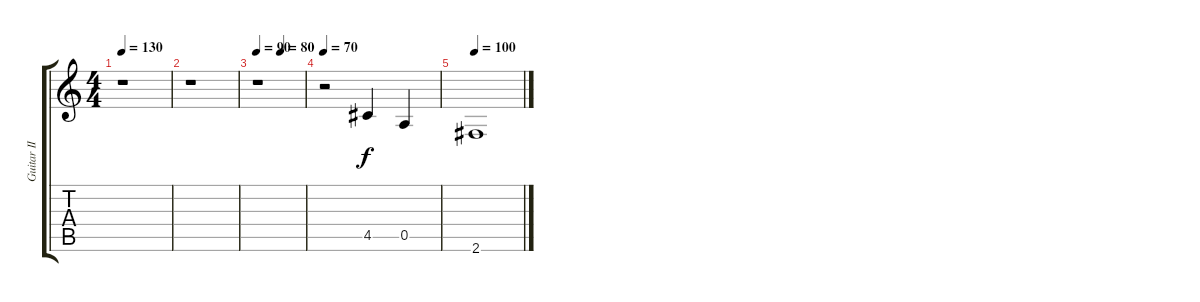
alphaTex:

\track ("Guitar II" "Guitar II") {instrument electricguitarmuted}
\staff {score tabs}
\tuning (E4 B3 G3 D3 A2 E2) {hide}
\ts (4 4)
\tempo 130
\clef g2
\ks c
r.1{dy f} |
r.1 |
\tempo 90
\tempo (80 0.5)
r.1 |
\tempo 70
r.2 4.5.4 0.5.4 |
\tempo 100
2.6.1
